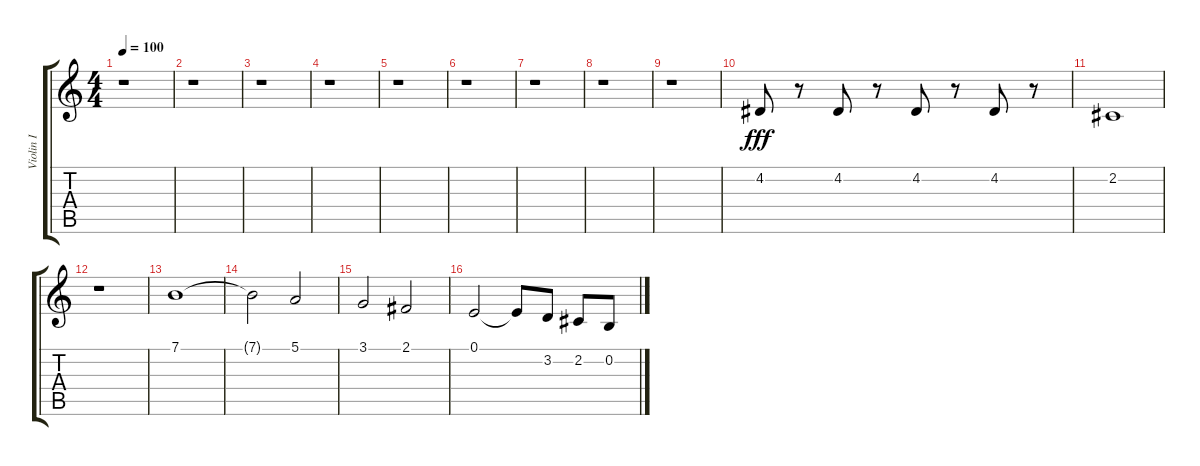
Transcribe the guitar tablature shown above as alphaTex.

\track ("Violin I" "Violin I") {instrument stringensemble1}
\staff {score tabs}
\tuning (E4 B3 G3 D3 A2 E2) {hide}
\ts (4 4)
\tempo 100
\clef g2
\ks c
r.1{dy fff instrument stringensemble1} |
r.1 |
r.1 |
r.1 |
r.1 |
r.1 |
r.1 |
r.1 |
r.1 |
4.2.8 r.8 4.2.8 r.8 4.2.8 r.8 4.2.8 r.8 |
2.2.1 |
r.1 |
7.1.1 |
7.1{t}.2 5.1.2 |
3.1.2 2.1.2 |
0.1.2 0.1{t}.8 3.2.8 2.2.8 0.2.8
